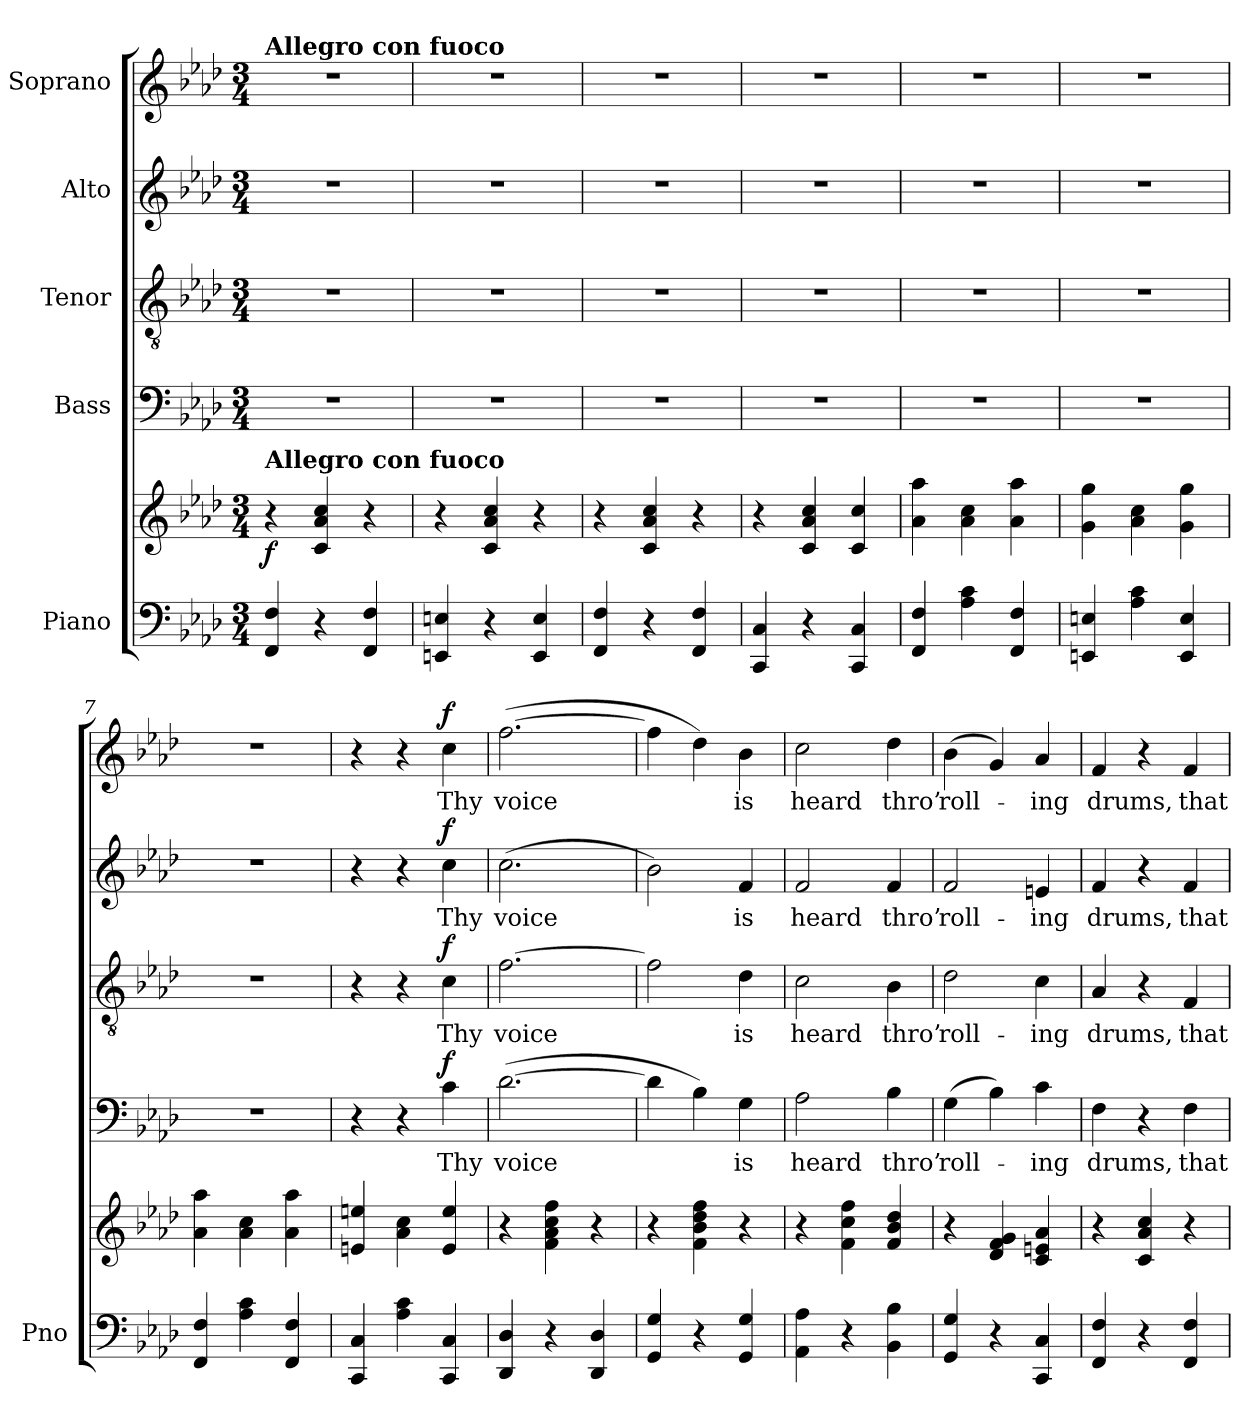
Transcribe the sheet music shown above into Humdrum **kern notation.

**kern	**kern	**dynam	**kern	**text	**dynam	**kern	**text	**dynam	**kern	**text	**dynam	**kern	**text	**dynam
*part5	*part5	*part5	*part4	*part4	*part4	*part3	*part3	*part3	*part2	*part2	*part2	*part1	*part1	*part1
*staff6	*staff5	*staff5/6	*staff4	*staff4	*staff4	*staff3	*staff3	*staff3	*staff2	*staff2	*staff2	*staff1	*staff1	*staff1
*I"Piano	*	*	*I"Bass	*	*	*I"Tenor	*	*	*I"Alto	*	*	*I"Soprano	*	*
*I'Pno	*	*	*	*	*	*	*	*	*	*	*	*	*	*
*clefF4	*clefG2	*	*clefF4	*	*	*clefGv2	*	*	*clefG2	*	*	*clefG2	*	*
*k[b-e-a-d-]	*k[b-e-a-d-]	*	*k[b-e-a-d-]	*	*	*k[b-e-a-d-]	*	*	*k[b-e-a-d-]	*	*	*k[b-e-a-d-]	*	*
*M3/4	*M3/4	*	*M3/4	*	*	*M3/4	*	*	*M3/4	*	*	*M3/4	*	*
*MM160	*MM160	*	*MM160	*	*	*MM160	*	*	*MM160	*	*	*MM160	*	*
=1	=1	=1	=1	=1	=1	=1	=1	=1	=1	=1	=1	=1	=1	=1
!	!	!	!	!	!	!	!	!	!	!	!	!LO:TX:a:B:t=Allegro con fuoco	!	!
!	!LO:TX:a:B:t=Allegro con fuoco	!	!	!	!	!	!	!	!	!	!	!	!	!
!	!	!LO:DY:b	!	!	!	!	!	!	!	!	!	!	!	!
4FF/ 4F/	4r	f	2.r	.	.	2.r	.	.	2.r	.	.	2.r	.	.
4r	4c/ 4a-/ 4cc/	.	.	.	.	.	.	.	.	.	.	.	.	.
4FF/ 4F/	4r	.	.	.	.	.	.	.	.	.	.	.	.	.
=2	=2	=2	=2	=2	=2	=2	=2	=2	=2	=2	=2	=2	=2	=2
4EEn/ 4En/	4r	.	2.r	.	.	2.r	.	.	2.r	.	.	2.r	.	.
4r	4c/ 4a-/ 4cc/	.	.	.	.	.	.	.	.	.	.	.	.	.
4EE/ 4E/	4r	.	.	.	.	.	.	.	.	.	.	.	.	.
=3	=3	=3	=3	=3	=3	=3	=3	=3	=3	=3	=3	=3	=3	=3
4FF/ 4F/	4r	.	2.r	.	.	2.r	.	.	2.r	.	.	2.r	.	.
4r	4c/ 4a-/ 4cc/	.	.	.	.	.	.	.	.	.	.	.	.	.
4FF/ 4F/	4r	.	.	.	.	.	.	.	.	.	.	.	.	.
=4	=4	=4	=4	=4	=4	=4	=4	=4	=4	=4	=4	=4	=4	=4
4CC/ 4C/	4r	.	2.r	.	.	2.r	.	.	2.r	.	.	2.r	.	.
4r	4c/ 4a-/ 4cc/	.	.	.	.	.	.	.	.	.	.	.	.	.
4CC/ 4C/	4c/ 4cc/	.	.	.	.	.	.	.	.	.	.	.	.	.
=5	=5	=5	=5	=5	=5	=5	=5	=5	=5	=5	=5	=5	=5	=5
4FF/ 4F/	4a-\ 4aa-\	.	2.r	.	.	2.r	.	.	2.r	.	.	2.r	.	.
4A-\ 4c\	4a-\ 4cc\	.	.	.	.	.	.	.	.	.	.	.	.	.
4FF/ 4F/	4a-\ 4aa-\	.	.	.	.	.	.	.	.	.	.	.	.	.
=6	=6	=6	=6	=6	=6	=6	=6	=6	=6	=6	=6	=6	=6	=6
4EEn/ 4En/	4g\ 4gg\	.	2.r	.	.	2.r	.	.	2.r	.	.	2.r	.	.
4A-\ 4c\	4a-\ 4cc\	.	.	.	.	.	.	.	.	.	.	.	.	.
4EE/ 4E/	4g\ 4gg\	.	.	.	.	.	.	.	.	.	.	.	.	.
=7	=7	=7	=7	=7	=7	=7	=7	=7	=7	=7	=7	=7	=7	=7
4FF/ 4F/	4a-\ 4aa-\	.	2.r	.	.	2.r	.	.	2.r	.	.	2.r	.	.
4A-\ 4c\	4a-\ 4cc\	.	.	.	.	.	.	.	.	.	.	.	.	.
4FF/ 4F/	4a-\ 4aa-\	.	.	.	.	.	.	.	.	.	.	.	.	.
!!LO:LB:g=z
=8	=8	=8	=8	=8	=8	=8	=8	=8	=8	=8	=8	=8	=8	=8
4CC/ 4C/	4en/ 4een/	.	4r	.	.	4r	.	.	4r	.	.	4r	.	.
4A-\ 4c\	4a-\ 4cc\	.	4r	.	.	4r	.	.	4r	.	.	4r	.	.
!	!	!	!	!LO:LY:b	!LO:DY:a	!	!LO:LY:b	!LO:DY:a	!	!LO:LY:b	!LO:DY:a	!	!LO:LY:b	!LO:DY:a
4CC/ 4C/	4e/ 4ee/	.	4c\	Thy	f	4c\	Thy	f	4cc\	Thy	f	4cc\	Thy	f
=9	=9	=9	=9	=9	=9	=9	=9	=9	=9	=9	=9	=9	=9	=9
!	!	!	!	!LO:LY:b	!	!	!LO:LY:b	!	!	!LO:LY:b	!	!	!LO:LY:b	!
4DD-/ 4D-/	4r	.	([2.d-\	voice	.	[2.f\	voice	.	(2.cc\	voice	.	([2.ff\	voice	.
4r	4f\ 4a-\ 4cc\ 4ff\	.	.	.	.	.	.	.	.	.	.	.	.	.
4DD-/ 4D-/	4r	.	.	.	.	.	.	.	.	.	.	.	.	.
=10	=10	=10	=10	=10	=10	=10	=10	=10	=10	=10	=10	=10	=10	=10
4GG/ 4G/	4r	.	4d-\]	.	.	2f\]	.	.	2b-\)	.	.	4ff\]	.	.
4r	4f\ 4b-\ 4dd-\ 4ff\	.	4B-\)	.	.	.	.	.	.	.	.	4dd-\)	.	.
!	!	!	!	!LO:LY:b	!	!	!LO:LY:b	!	!	!LO:LY:b	!	!	!LO:LY:b	!
4GG/ 4G/	4r	.	4G\	is	.	4d-\	is	.	4f/	is	.	4b-\	is	.
=11	=11	=11	=11	=11	=11	=11	=11	=11	=11	=11	=11	=11	=11	=11
!	!	!	!	!LO:LY:b	!	!	!LO:LY:b	!	!	!LO:LY:b	!	!	!LO:LY:b	!
4AA-\ 4A-\	4r	.	2A-\	heard	.	2c\	heard	.	2f/	heard	.	2cc\	heard	.
4r	4f\ 4cc\ 4ff\	.	.	.	.	.	.	.	.	.	.	.	.	.
!	!	!	!	!LO:LY:b	!	!	!LO:LY:b	!	!	!LO:LY:b	!	!	!LO:LY:b	!
4BB-\ 4B-\	4f/ 4b-/ 4dd-/	.	4B-\	thro’	.	4B-\	thro’	.	4f/	thro’	.	4dd-\	thro’	.
=12	=12	=12	=12	=12	=12	=12	=12	=12	=12	=12	=12	=12	=12	=12
!	!	!	!	!LO:LY:b	!	!	!LO:LY:b	!	!	!LO:LY:b	!	!	!LO:LY:b	!
4GG/ 4G/	4r	.	(4G\	roll-	.	2d-\	roll-	.	2f/	roll-	.	(4b-\	roll-	.
4r	4d-/ 4f/ 4g/	.	4B-\)	.	.	.	.	.	.	.	.	4g/)	.	.
!	!	!	!	!LO:LY:b	!	!	!LO:LY:b	!	!	!LO:LY:b	!	!	!LO:LY:b	!
4CC/ 4C/	4c/ 4en/ 4a-/	.	4c\	-ing	.	4c\	-ing	.	4en/	-ing	.	4a-/	-ing	.
=13	=13	=13	=13	=13	=13	=13	=13	=13	=13	=13	=13	=13	=13	=13
!	!	!	!	!LO:LY:b	!	!	!LO:LY:b	!	!	!LO:LY:b	!	!	!LO:LY:b	!
4FF/ 4F/	4r	.	4F\	drums,	.	4A-/	drums,	.	4f/	drums,	.	4f/	drums,	.
4r	4c/ 4a-/ 4cc/	.	4r	.	.	4r	.	.	4r	.	.	4r	.	.
!	!	!	!	!LO:LY:b	!	!	!LO:LY:b	!	!	!LO:LY:b	!	!	!LO:LY:b	!
4FF/ 4F/	4r	.	4F\	that	.	4F/	that	.	4f/	that	.	4f/	that	.
=	=	=	=	=	=	=	=	=	=	=	=	=	=	=
*-	*-	*-	*-	*-	*-	*-	*-	*-	*-	*-	*-	*-	*-	*-
